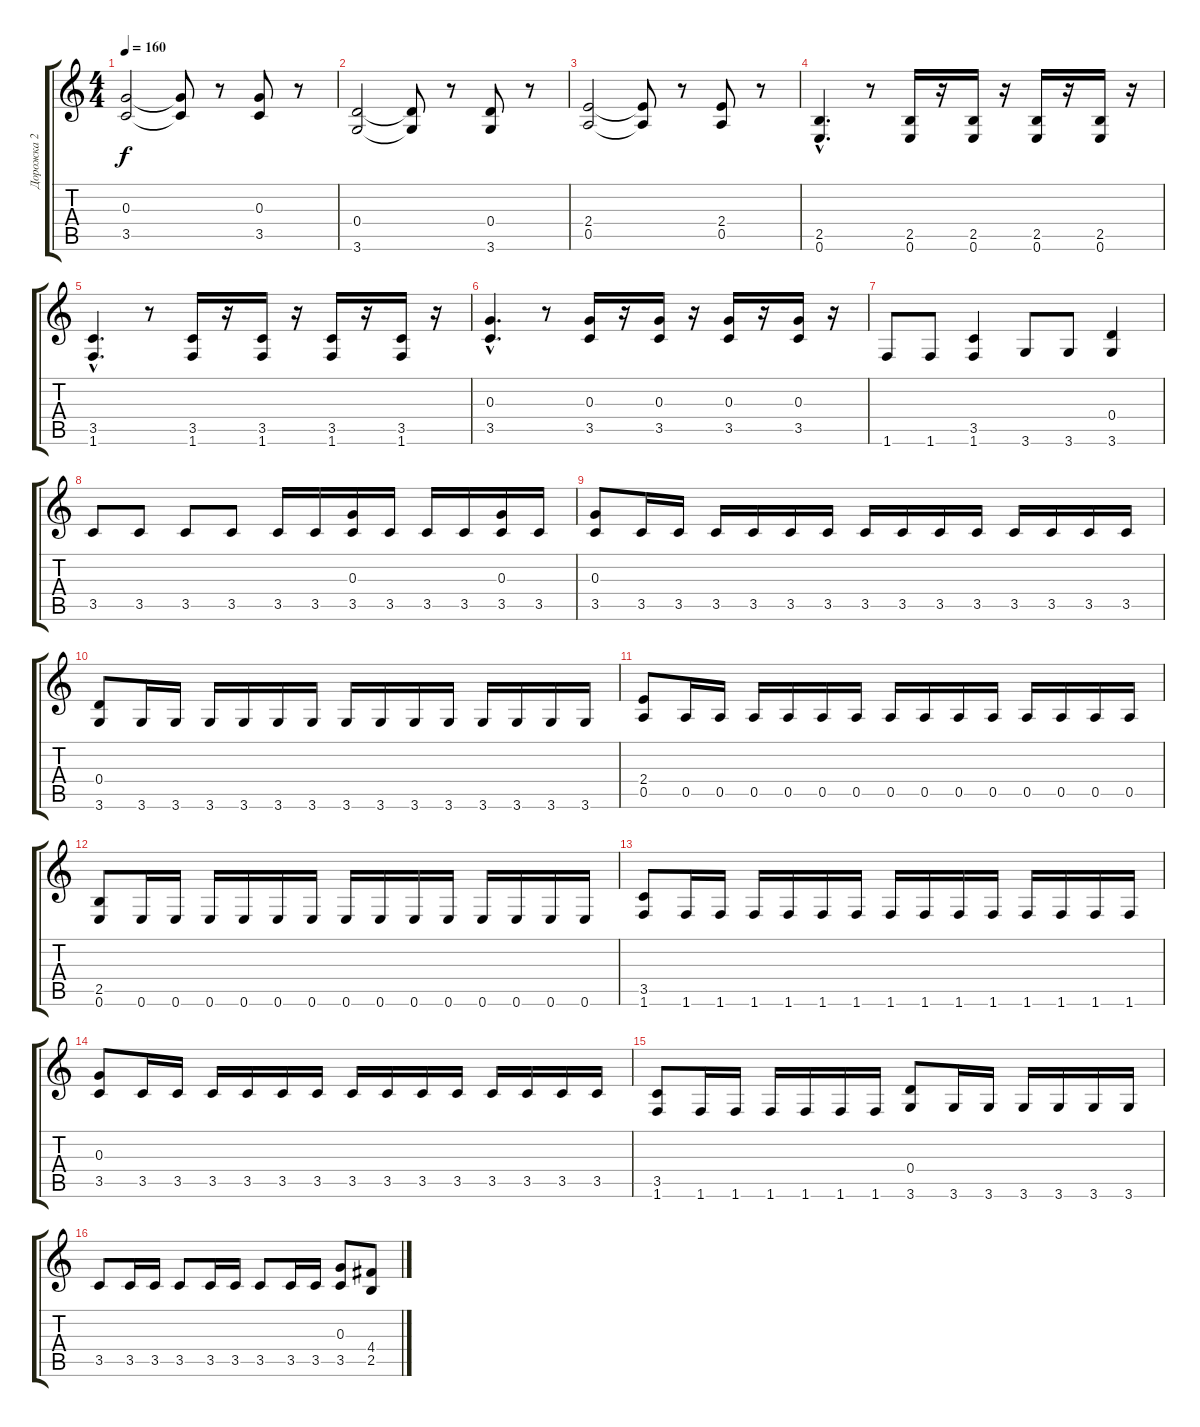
\track ("Дорожка 2" "Дорожка 2") {instrument distortionguitar}
\staff {score tabs}
\tuning (E4 B3 G3 D3 A2 E2) {hide}
\ts (4 4)
\tempo 160
\clef g2
\ks c
(0.3 3.5).2{dy f} (0.3{t} 3.5{t}).8 r.8 (0.3 3.5).8 r.8 |
(0.4 3.6).2 (0.4{t} 3.6{t}).8 r.8 (0.4 3.6).8 r.8 |
(2.4 0.5).2 (2.4{t} 0.5{t}).8 r.8 (2.4 0.5).8 r.8 |
(2.5{hac} 0.6{hac}).4{d} r.8 (2.5 0.6).16 r.16 (2.5 0.6).16 r.16 (2.5 0.6).16 r.16 (2.5 0.6).16 r.16 |
(3.5{hac} 1.6{hac}).4{d} r.8 (3.5 1.6).16 r.16 (3.5 1.6).16 r.16 (3.5 1.6).16 r.16 (3.5 1.6).16 r.16 |
(0.3{hac} 3.5{hac}).4{d} r.8 (0.3 3.5).16 r.16 (0.3 3.5).16 r.16 (0.3 3.5).16 r.16 (0.3 3.5).16 r.16 |
1.6.8 1.6.8 (3.5 1.6).4 3.6.8 3.6.8 (0.4 3.6).4 |
3.5.8 3.5.8 3.5.8 3.5.8 3.5.16 3.5.16 (0.3 3.5).16 3.5.16 3.5.16 3.5.16 (0.3 3.5).16 3.5.16 |
(0.3 3.5).8 3.5.16 3.5.16 3.5.16 3.5.16 3.5.16 3.5.16 3.5.16 3.5.16 3.5.16 3.5.16 3.5.16 3.5.16 3.5.16 3.5.16 |
(0.4 3.6).8 3.6.16 3.6.16 3.6.16 3.6.16 3.6.16 3.6.16 3.6.16 3.6.16 3.6.16 3.6.16 3.6.16 3.6.16 3.6.16 3.6.16 |
(2.4 0.5).8 0.5.16 0.5.16 0.5.16 0.5.16 0.5.16 0.5.16 0.5.16 0.5.16 0.5.16 0.5.16 0.5.16 0.5.16 0.5.16 0.5.16 |
(2.5 0.6).8 0.6.16 0.6.16 0.6.16 0.6.16 0.6.16 0.6.16 0.6.16 0.6.16 0.6.16 0.6.16 0.6.16 0.6.16 0.6.16 0.6.16 |
(3.5 1.6).8 1.6.16 1.6.16 1.6.16 1.6.16 1.6.16 1.6.16 1.6.16 1.6.16 1.6.16 1.6.16 1.6.16 1.6.16 1.6.16 1.6.16 |
(0.3 3.5).8 3.5.16 3.5.16 3.5.16 3.5.16 3.5.16 3.5.16 3.5.16 3.5.16 3.5.16 3.5.16 3.5.16 3.5.16 3.5.16 3.5.16 |
(3.5 1.6).8 1.6.16 1.6.16 1.6.16 1.6.16 1.6.16 1.6.16 (0.4 3.6).8 3.6.16 3.6.16 3.6.16 3.6.16 3.6.16 3.6.16 |
3.5.8 3.5.16 3.5.16 3.5.8 3.5.16 3.5.16 3.5.8 3.5.16 3.5.16 (0.3 3.5).8 (4.4 2.5).8
